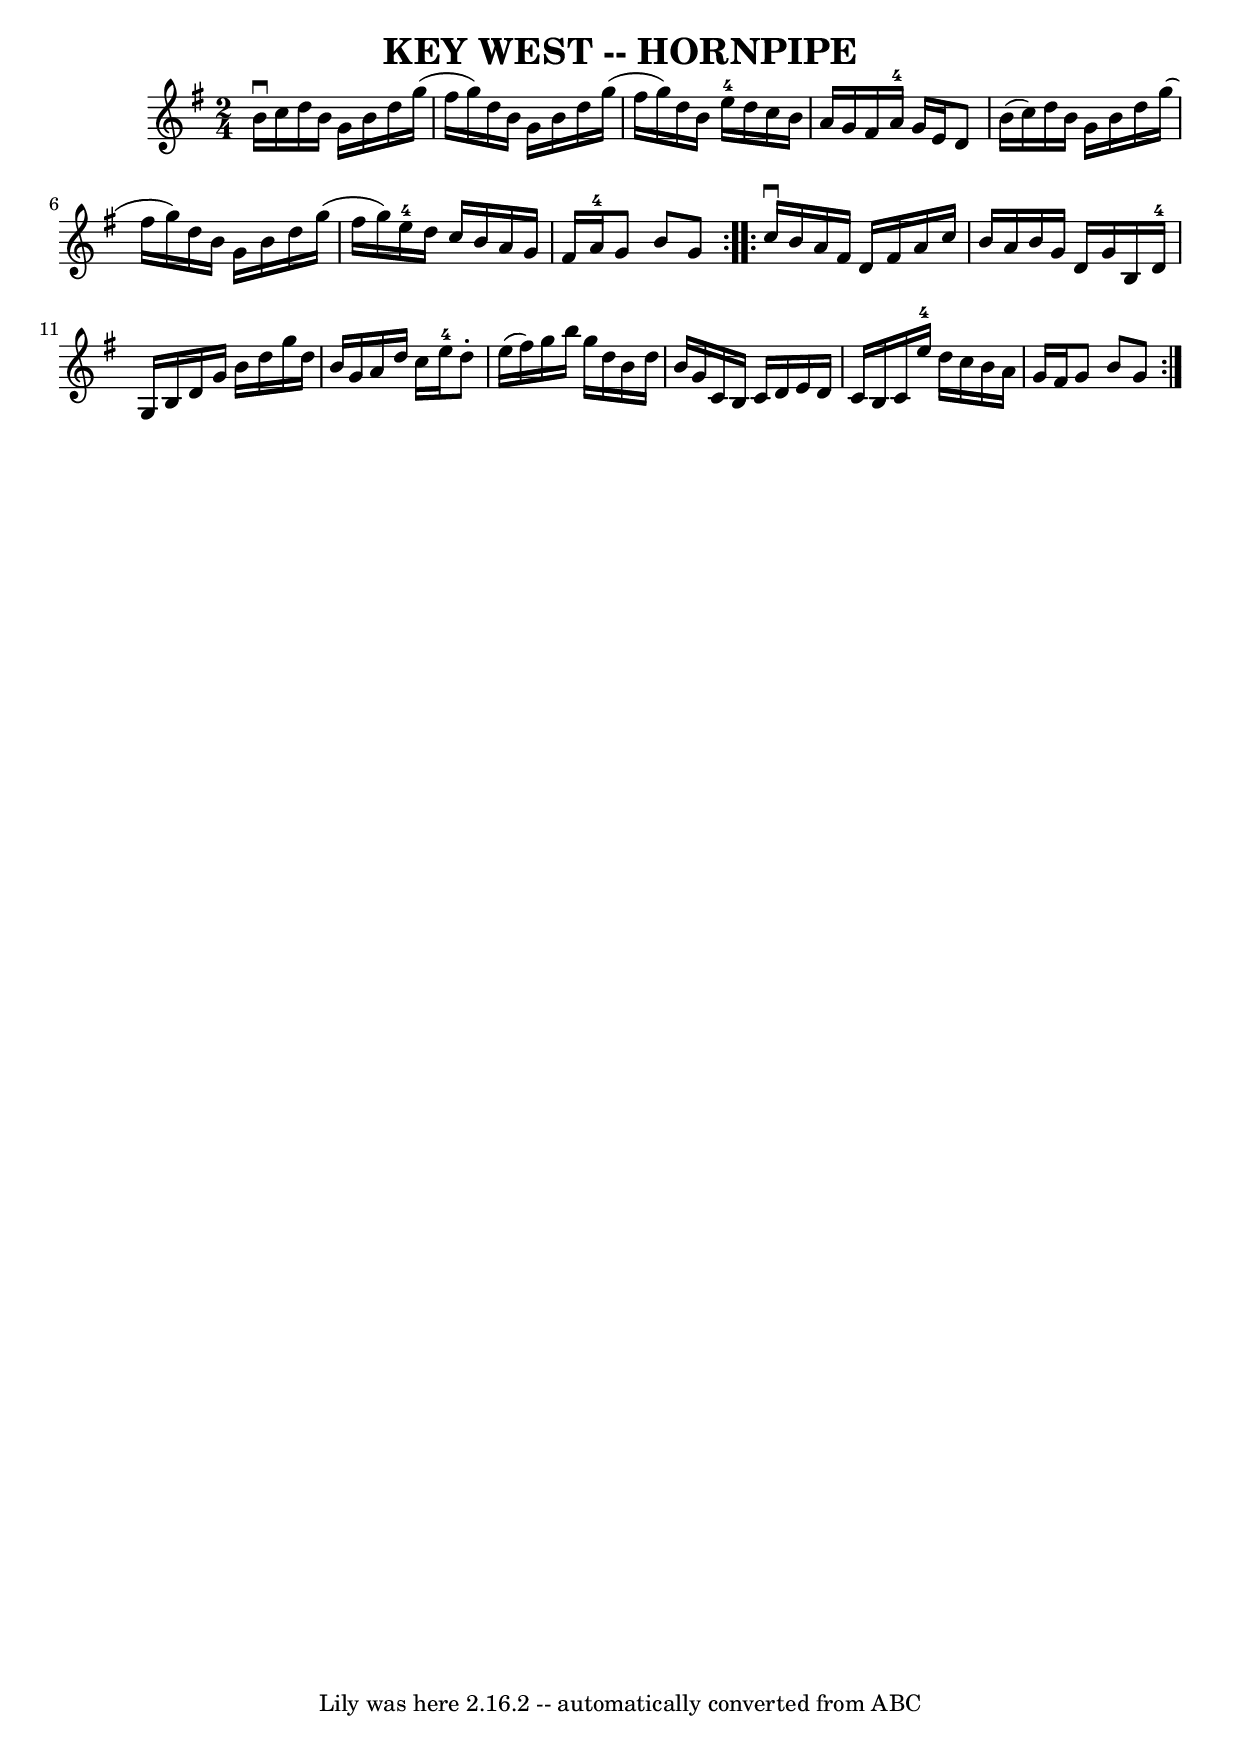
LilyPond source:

\version "2.16.2"
\include "Mammoth.ily"
\header {
  %% book = "Ryan's Mammoth Collection of Fiddle Tunes"
  crossRefNumber = "1"
  footnotes = ""
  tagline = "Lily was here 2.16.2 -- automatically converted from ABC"
  title = "KEY WEST -- HORNPIPE"

}
voicedefault =  {



  \repeat volta 2 {

    \time 2/4 
    \key g \major
 b'16^\downbow c''16        |
    d''16    
    b'16 g'16 b'16 d''16 g''16 (fis''16 g''16)   |
    
    d''16 b'16 g'16 b'16 d''16 g''16 (fis''16 g''16)   
    |
    d''16 b'16 e''16-4 d''16 c''16 b'16 a'16 g'16 
    |
    fis'16 a'16-4 g'16 e'16 d'8 b'16 (c''16)   
    |
    |
    d''16 b'16 g'16 b'16 d''16 g''16 (
    fis''16 g''16)   |
    d''16 b'16 g'16 b'16 d''16    
    g''16 (fis''16 g''16)   |
    e''16-4 d''16 c''16    
    b'16 a'16 g'16 fis'16 a'16-4   |
    g'8 b'8 g'8    
  } 
  
  \repeat volta 2 {
    c''16^\downbow b'16        |
    a'16 fis'16 
    d'16 fis'16 a'16 c''16 b'16 a'16    |
    b'16 g'16   
    d'16 g'16 b16 d'16-4 g16 b16    |
    d'16 g'16    
    b'16 d''16 g''16 d''16 b'16 g'16    |
    a'16 d''16    
    c''16 e''16-4 d''8 -. e''16 (fis''16)   |
    |
    
    g''16 b''16 g''16 d''16 b'16 d''16 b'16 g'16    |
    
    c'16 b16 c'16 d'16 e'16 d'16 c'16 b16    |
    c'16   
    e''16-4 d''16 c''16 b'16 a'16 g'16 fis'16    |
    
    g'8 b'8 g'8    
  }   

}

\score{
  <<

    \context Staff="default"
    {
      \voicedefault 
      
    }

  >>
  \layout {
    
  }
  \midi {
  }

}
